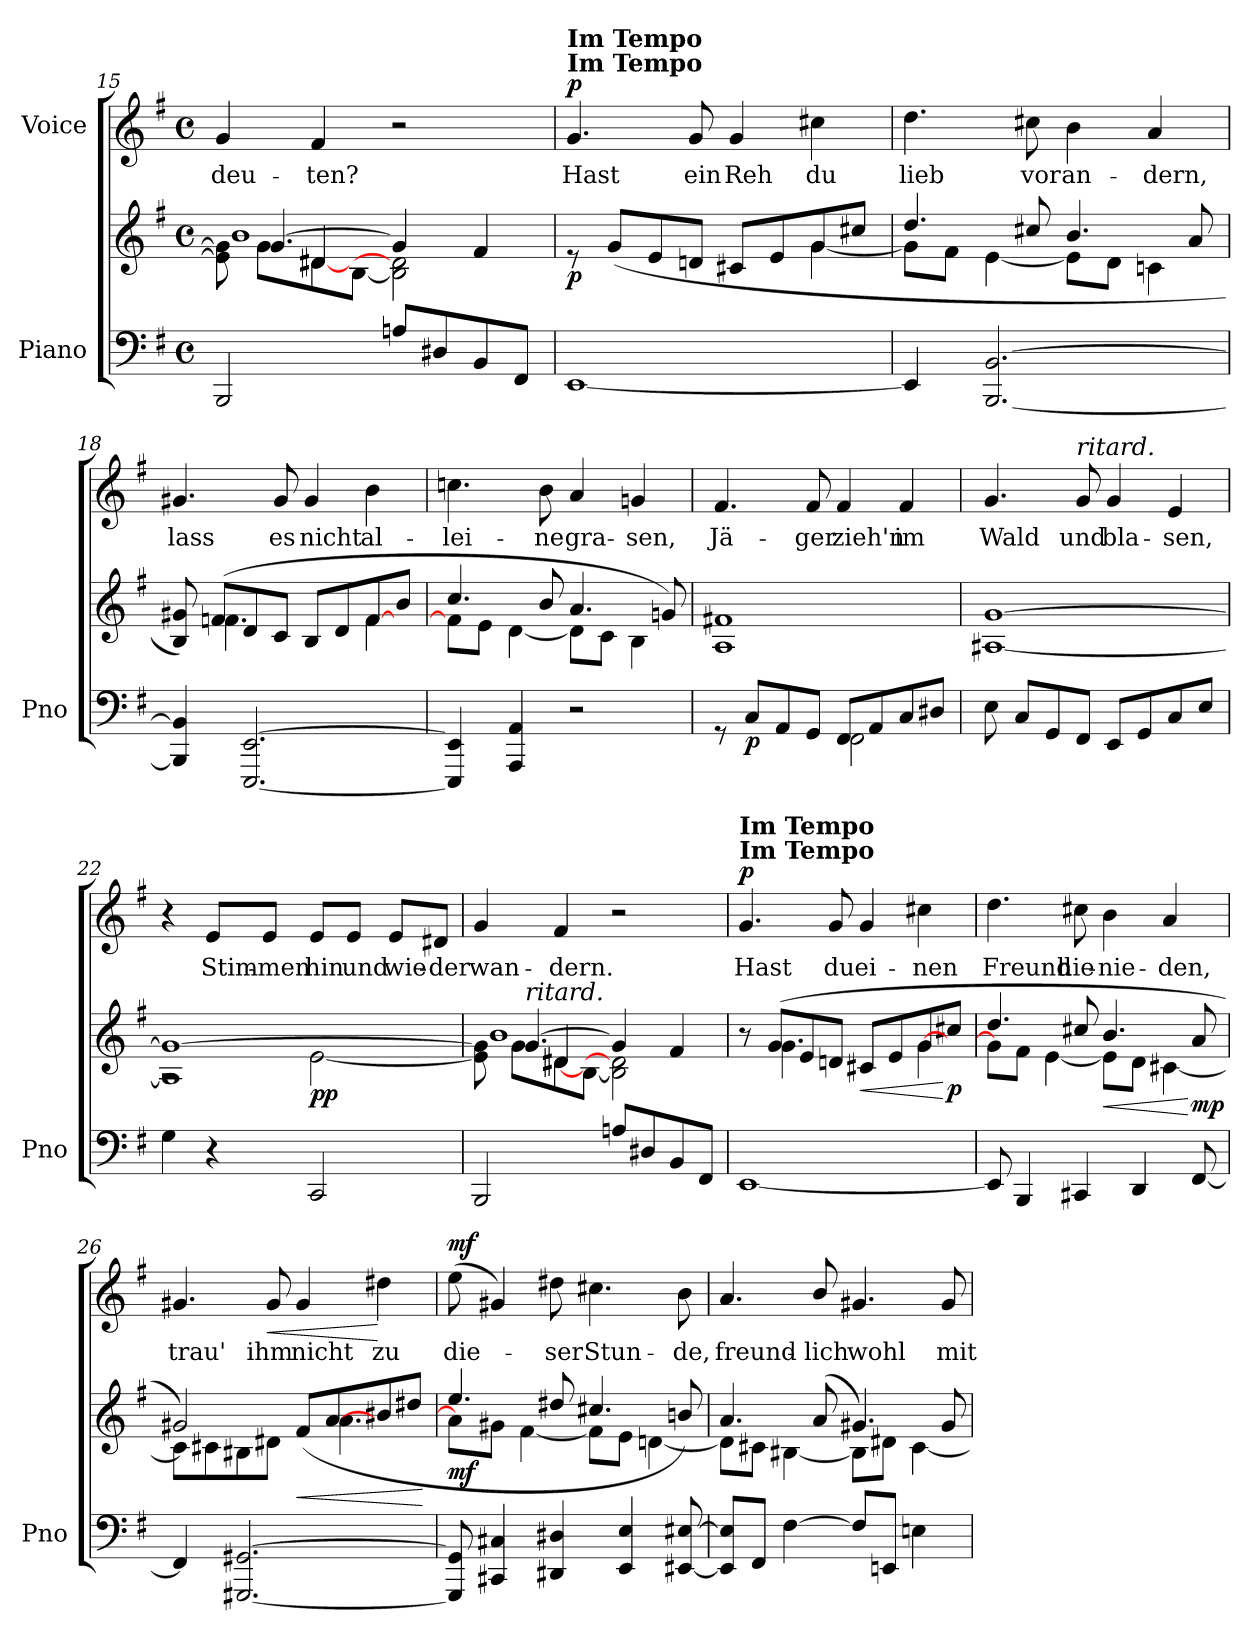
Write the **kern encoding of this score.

**kern	**kern	**dynam	**kern	**text	**dynam
*part2	*part2	*part2	*part1	*part1	*part1
*staff3	*staff2	*staff2/3	*staff1	*staff1	*staff1
*I"Piano	*	*	*I"Voice	*	*
*I'Pno	*	*	*	*	*
!!LO:LB:g=z
*clefF4	*clefG2	*	*clefG2	*	*
*k[f#]	*k[f#]	*	*k[f#]	*	*
*M4/4	*M4/4	*	*M4/4	*	*
*met(c)	*met(c)	*	*met(c)	*	*
=15	=15	=15	=15	=15	=15
*	*^	*	*	*	*
*	*	*^	*	*	*	*
*	*	*	*^	*	*	*	*
!	!	!	!	!	!	!	!LO:LY:b	!
2BBB/	8ryy	8e\] 8g\]	4ryy	1b	.	4g/	-deu-	.
!	!LO:N:head=solid	!	!	!	!	!	!	!
.	([4.g/	8g\L	.	.	.	.	.	.
!	!	!	!	!	!	!	!LO:LY:b	!
.	.	[8d#X\	4d#/	.	.	4f#/	-ten?	.
.	.	[8B\J	.	.	.	.	.	.
*	*	*	*	*	*	*MM54	*	*
8An/L	4g/]	2B\] 2d#\]	2ryy	.	.	2r	.	.
8D#X/	.	.	.	.	.	.	.	.
8BB/	4f#/	.	.	.	.	.	.	.
8FF#/J)	.	.	.	.	.	.	.	.
*	*	*v	*v	*v	*	*	*	*
=16	=16	=16	=16	=16	=16	=16
!	!	!	!	!LO:TX:a:B:t=Im Tempo	!	!
!	!	!	!	!LO:TX:a:B:t=Im Tempo	!	!
!	!	!	!LO:DY:b	!	!LO:LY:b	!LO:DY:a
[1EE	8re	2.ryy	p	4.g/	Hast	p
.	(8g/L	.	.	.	.	.
.	8e/	.	.	.	.	.
!	!	!	!	!	!LO:LY:b	!
.	8dn/J	.	.	8g/	ein	.
!	!	!	!	!	!LO:LY:b	!
.	8c#X/L	.	.	4g/	Reh	.
.	8e/	.	.	.	.	.
!	!	!	!	!	!LO:LY:b	!
.	8g/	[4g\	.	4cc#X\	du	.
.	8cc#X/J	.	.	.	.	.
=17	=17	=17	=17	=17	=17	=17
!	!	!	!	!	!LO:LY:b	!
4EE/]	4.dd/	8g\L]	.	4.dd\	lieb	.
.	.	8f#\J	.	.	.	.
[2.BBB/ [2.BB/	.	[4e\	.	.	.	.
!	!	!	!	!	!LO:LY:b	!
.	8cc#X/	.	.	8cc#X\	vor	.
!	!	!	!	!	!LO:LY:b	!
.	4.b/	8e\L]	.	4b\	an-	.
.	.	8d\J	.	.	.	.
!	!	!	!	!	!LO:LY:b	!
.	.	4cn\	.	4a/	-dern,	.
.	8a/	.	.	.	.	.
=18	=18	=18	=18	=18	=18	=18
!	!	!	!	!	!LO:LY:b	!
4BBB/] 4BB/]	8B/ 8g#X/)	8rcyy	.	4.g#X/	lass	.
!	!LO:N:head=solid	!	!	!	!	!
.	(8fn/L	4.f\	.	.	.	.
[2.EEE/ [2.EE/	8d/	.	.	.	.	.
!	!	!	!	!	!LO:LY:b	!
.	8c/J	.	.	8g#/	es	.
!	!	!	!	!	!LO:LY:b	!
.	8B/L	4rddyy	.	4g#/	nicht	.
.	8d/	.	.	.	.	.
!	!	!	!	!	!LO:LY:b	!
.	[8f/	4f\	.	4b\	al-	.
.	8b/J	.	.	.	.	.
=19	=19	=19	=19	=19	=19	=19
!	!	!	!	!	!LO:LY:b	!
4EEE/] 4EE/]	4.cc/	8f\L]	.	4.ccn\	-lei-	.
.	.	8e\J	.	.	.	.
4AAA/ 4AA/	.	[4d\	.	.	.	.
!	!	!	!	!	!LO:LY:b	!
.	8b/	.	.	8b\	-ne	.
!	!	!	!	!	!LO:LY:b	!
2r	4.a/	8d\L]	.	4a/	gra-	.
.	.	8c\J	.	.	.	.
!	!	!	!	!	!LO:LY:b	!
.	.	4B\	.	4gn/	-sen,	.
.	8gn/)	.	.	.	.	.
*	*v	*v	*	*	*	*
!!LO:PB:g=z
=20	=20	=20	=20	=20	=20
*^	*	*	*	*	*
!	!	!	!	!	!LO:LY:b	!
8rGG	2ryy	1A 1f#X	.	4.f#/	Jä-	.
!	!	!	!LO:DY:b=2	!	!	!
8C/L	.	.	p	.	.	.
8AA/	.	.	.	.	.	.
!	!	!	!	!	!LO:LY:b	!
8GG/J	.	.	.	8f#/	-ger	.
!	!	!	!	!	!LO:LY:b	!
8FF#/L	2FF#\	.	.	4f#/	zieh'n	.
8AA/	.	.	.	.	.	.
!	!	!	!	!	!LO:LY:b	!
8C/	.	.	.	4f#/	im	.
8D#X/J	.	.	.	.	.	.
*v	*v	*	*	*	*	*
=21	=21	=21	=21	=21	=21
!	!	!	!	!LO:LY:b	!
8E\	[1A#X [1g	.	4.g/	Wald	.
8C/L	.	.	.	.	.
8GG/	.	.	.	.	.
!	!	!	!LO:TX:a:i:t=ritard.	!	!
!	!	!	!	!LO:LY:b	!
8FF#/J	.	.	8g/	und	.
!	!	!	!	!LO:LY:b	!
8EE/L	.	.	4g/	bla-	.
8GG/	.	.	.	.	.
*	*	*	*MM62	*	*
!	!	!	!	!LO:LY:b	!
8C/	.	.	4e/	-sen,	.
8E/J	.	.	.	.	.
=22	=22	=22	=22	=22	=22
*	*^	*	*	*	*
4G\	1A#] 1g_	2rA	.	4r	.	.
!	!	!	!	!	!LO:LY:b	!
4r	.	.	.	8e/L	Stim-	.
!	!	!	!	!	!LO:LY:b	!
.	.	.	.	8e/J	-men	.
!	!	!	!LO:DY:b	!	!LO:LY:b	!
2CC/	.	[2e\	pp	8e/L	hin	.
!	!	!	!	!	!LO:LY:b	!
.	.	.	.	8e/J	und	.
!	!	!	!	!	!LO:LY:b	!
.	.	.	.	8e/L	wie-	.
!	!	!	!	!	!LO:LY:b	!
.	.	.	.	8d#X/J	-der	.
*	*v	*v	*	*	*	*
=23	=23	=23	=23	=23	=23
*	*	*	*MM58	*	*
*	*^	*	*	*	*
*	*	*^	*	*	*	*
*	*	*	*^	*	*	*	*
!	!	!	!	!	!	!	!LO:LY:b	!
2BBB/	8ryy	8e\] 8g\]	4ryy	1b	.	4g/	wan-	.
!	!LO:TX:a:i:t=ritard.	!	!	!	!	!	!	!
!	!LO:N:head=solid	!	!	!	!	!	!	!
.	([4.g/	8g\L	.	.	.	.	.	.
*	*	*	*	*	*	*MM56	*	*
!	!	!	!	!	!	!	!LO:LY:b	!
.	.	[8d#X\	4d#/	.	.	4f#/	-dern.	.
.	.	[8B\J	.	.	.	.	.	.
*	*	*	*	*	*	*MM54	*	*
8An/L	4g/]	2B\] 2d#\]	2ryy	.	.	2r	.	.
8D#X/	.	.	.	.	.	.	.	.
8BB/	4f#/	.	.	.	.	.	.	.
8FF#/J)	.	.	.	.	.	.	.	.
*	*	*v	*v	*v	*	*	*	*
!!LO:LB:g=z
=24	=24	=24	=24	=24	=24	=24
!	!	!	!	!LO:TX:a:B:t=Im Tempo	!	!
!	!	!	!	!LO:TX:a:B:t=Im Tempo	!	!
!	!	!	!	!	!LO:LY:b	!LO:DY:a
[1EE	8r	8rgyy	.	4.g/	Hast	p
!	!LO:N:head=solid	!	!	!	!	!
.	(8g/L	4.g\	.	.	.	.
.	8e/	.	.	.	.	.
!	!	!	!	!	!LO:LY:b	!
.	8dn/J	.	.	8g/	du	.
!	!	!	!LO:HP:b	!	!LO:LY:b	!
.	8c#X/L	4rddyy	<	4g/	ei-	.
.	8e/	.	.	.	.	.
!	!	!	!	!	!LO:LY:b	!
.	[8g/	4g\	.	4cc#X\	-nen	.
!	!	!	!LO:DY:n=1:b	!	!	!
.	8cc#X/J	.	[ p	.	.	.
=25	=25	=25	=25	=25	=25	=25
!	!	!	!	!	!LO:LY:b	!
8EE/]	4.dd/	8g\L]	.	4.dd\	Freund	.
4BBB/	.	8f#\J	.	.	.	.
.	.	[4e\	.	.	.	.
!	!	!	!	!	!LO:LY:b	!
4CC#X/	8cc#X/	.	.	8cc#X\	hie-	.
!	!	!	!LO:HP:b	!	!LO:LY:b	!
.	4.b/	8e\L]	<	4b\	-nie-	.
4DD/	.	8d\J	.	.	.	.
!	!	!	!	!	!LO:LY:b	!
.	.	[4c#X\	.	4a/	-den,	.
!	!	!	!LO:DY:n=1:b	!	!	!
[8FF#/	8a/	.	[ mp	.	.	.
=26	=26	=26	=26	=26	=26	=26
!	!	!	!	!	!LO:LY:b	!
4FF#/]	2g#X/)	8c#\L]	.	4.g#X/	trau'	.
.	.	8c#X\	.	.	.	.
[2.GGG#X/ [2.GG#X/	.	8B#X\	.	.	.	.
!	!	!	!	!	!LO:LY:b	!LO:HP:b
.	.	8d#X\J	.	8g#/	ihm	<
!	!	!	!LO:HP:b	!	!LO:LY:b	!
.	(8f#/L	8reyy	<	4g#/	nicht	.
!	!	!LO:N:head=solid	!	!	!	!
.	[8a/	4.a\	.	.	.	.
!	!	!	!	!	!LO:LY:b	!
.	8b#X/	.	.	4dd#X\	zu	[
.	8dd#X/J	.	.	.	.	.
*	*v	*v	*	*	*	*
.	.	[	.	.	.
=27	=27	=27	=27	=27	=27
*	*^	*	*	*	*
!	!	!	!LO:DY:b	!	!LO:LY:b	!LO:DY:a
8GGG#/] 8GG#/]	4.ee/	8a\L]	mf	(8ee\	die-	mf
4CC#X/ 4C#X/	.	8g#X\J	.	4g#X/)	.	.
.	.	[4f#\	.	.	.	.
!	!	!	!	!	!LO:LY:b	!
4DD#X/ 4D#X/	8dd#X/	.	.	8dd#X\	-ser	.
!	!	!	!	!	!LO:LY:b	!
.	4.cc#X/	8f#\L]	.	4.cc#X\	Stun-	.
4EE/ 4E/	.	8e\J	.	.	.	.
.	.	[4dn\	.	.	.	.
!	!	!	!	!	!LO:LY:b	!
[8EE#X/ [8E#X/	8bn/)	.	.	8b\	-de,	.
!!LO:LB:g=z
=28	=28	=28	=28	=28	=28	=28
!	!	!	!	!	!LO:LY:b	!
8EE#/] 8E#/]L	4.a/	8d\L]	.	4.a/	freund-	.
8FF#/J	.	8c#X\J	.	.	.	.
[4F#\	.	[4B#X\	.	.	.	.
!	!	!	!	!	!LO:LY:b	!
.	(8a/	.	.	8b/	-lich	.
!	!	!	!	!	!LO:LY:b	!
8F#/L]	4.g#X/)	8B#\L]	.	4.g#X/	wohl	.
8EEn/J	.	8d#X\J	.	.	.	.
4En\	.	[4c#\	.	.	.	.
!	!	!	!	!	!LO:LY:b	!
.	8g#/	.	.	8g#/	mit	.
*	*v	*v	*	*	*	*
=	=	=	=	=	=
*-	*-	*-	*-	*-	*-
